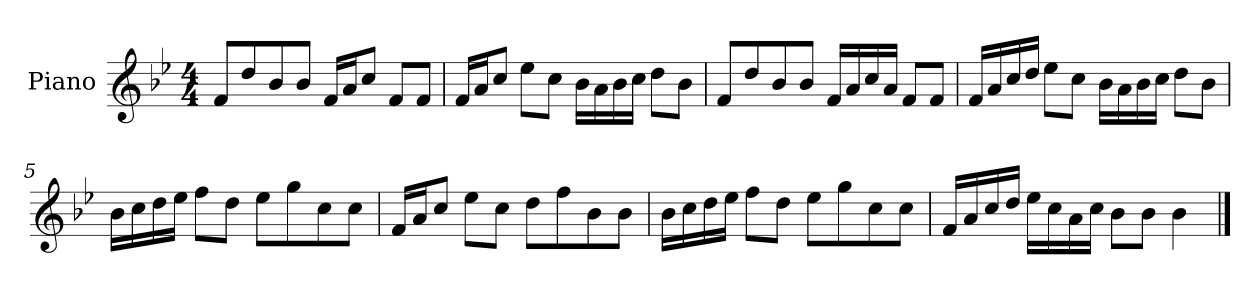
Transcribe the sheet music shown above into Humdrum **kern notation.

**kern
*part1
*staff1
*I"Piano
*I'P-no
*clefG2
*k[b-e-]
*M4/4
*MM90
=1
8f/L
8dd/
8b-/
8b-/J
16f/LL
16a/J
8cc/J
8f/L
8f/J
=2
16f/LL
16a/J
8cc/J
8ee-\L
8cc\J
16b-\LL
16a\
16b-\
16cc\JJ
8dd\L
8b-\J
=3
8f/L
8dd/
8b-/
8b-/J
16f/LL
16a/
16cc/
16a/JJ
8f/L
8f/J
=4
16f/LL
16a/
16cc/
16dd/JJ
8ee-\L
8cc\J
16b-\LL
16a\
16b-\
16cc\JJ
8dd\L
8b-\J
!!LO:LB:g=z
=5
16b-\LL
16cc\
16dd\
16ee-\JJ
8ff\L
8dd\J
8ee-\L
8gg\
8cc\
8cc\J
=6
16f/LL
16a/J
8cc/J
8ee-\L
8cc\J
8dd\L
8ff\
8b-\
8b-\J
=7
16b-\LL
16cc\
16dd\
16ee-\JJ
8ff\L
8dd\J
8ee-\L
8gg\
8cc\
8cc\J
=8
16f/LL
16a/
16cc/
16dd/JJ
16ee-\LL
16cc\
16a\
16cc\JJ
8b-\L
8b-\J
4b-\
==
*-
